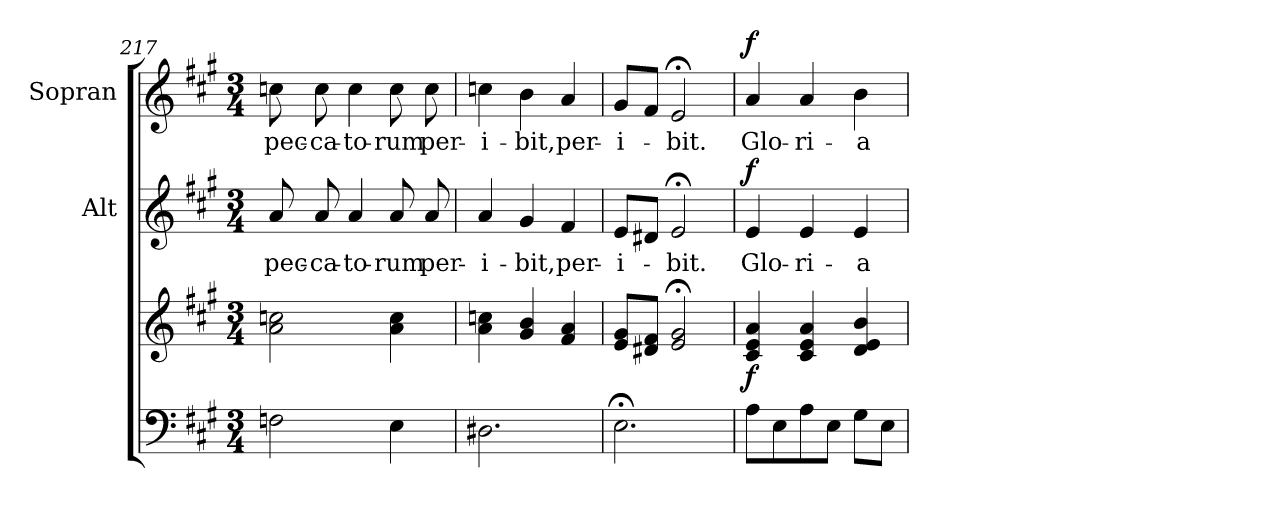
**kern	**kern	**dynam	**kern	**text	**dynam	**kern	**text	**dynam
*part3	*part3	*part3	*part2	*part2	*part2	*part1	*part1	*part1
*staff4	*staff3	*staff3/4	*staff2	*staff2	*staff2	*staff1	*staff1	*staff1
*	*	*	*I"Alt	*	*	*I"Sopran	*	*
*	*	*	*I'A.	*	*	*I'S.	*	*
*clefF4	*clefG2	*	*clefG2	*	*	*clefG2	*	*
*k[f#c#g#]	*k[f#c#g#]	*	*k[f#c#g#]	*	*	*k[f#c#g#]	*	*
*A:	*A:	*	*A:	*	*	*A:	*	*
*M3/4	*M3/4	*	*M3/4	*	*	*M3/4	*	*
=217	=217	=217	=217	=217	=217	=217	=217	=217
!	!	!	!	!LO:LY:b	!	!	!LO:LY:b	!
2Fn\	2a\ 2ccn\	.	8a/	pec-	.	8ccn\	pec-	.
!	!	!	!	!LO:LY:b	!	!	!LO:LY:b	!
.	.	.	8a/	-ca-	.	8cc\	-ca-	.
!	!	!	!	!LO:LY:b	!	!	!LO:LY:b	!
.	.	.	4a/	-to-	.	4cc\	-to-	.
!	!	!	!	!LO:LY:b	!	!	!LO:LY:b	!
4E\	4a\ 4cc\	.	8a/	-rum	.	8cc\	-rum	.
!	!	!	!	!LO:LY:b	!	!	!LO:LY:b	!
.	.	.	8a/	per-	.	8cc\	per-	.
=218	=218	=218	=218	=218	=218	=218	=218	=218
!	!	!	!	!LO:LY:b	!	!	!LO:LY:b	!
2.D#X\	4a\ 4ccn\	.	4a/	-i-	.	4ccn\	-i-	.
!	!	!	!	!LO:LY:b	!	!	!LO:LY:b	!
.	4g#/ 4b/	.	4g#/	-bit,	.	4b\	-bit,	.
!	!	!	!	!LO:LY:b	!	!	!LO:LY:b	!
.	4f#/ 4a/	.	4f#/	per-	.	4a/	per-	.
=219	=219	=219	=219	=219	=219	=219	=219	=219
!	!	!	!	!LO:LY:b	!	!	!LO:LY:b	!
2.E;<\	8e/ 8g#/L	.	8e/L	-i-	.	8g#/L	-i-	.
.	8d#X/ 8f#/J	.	8d#X/J	.	.	8f#/J	.	.
!	!	!	!	!LO:LY:b	!	!	!LO:LY:b	!
.	2e/;< 2g#/;<	.	2e;</	-bit.	.	2e;</	-bit.	.
!!LO:LB:g=z
=220	=220	=220	=220	=220	=220	=220	=220	=220
!	!	!LO:DY:b	!	!LO:LY:b	!LO:DY:a	!	!LO:LY:b	!LO:DY:a
8A\L	4c#/ 4e/ 4a/	f	4e/	Glo-	f	4a/	Glo-	f
8E\	.	.	.	.	.	.	.	.
!	!	!	!	!LO:LY:b	!	!	!LO:LY:b	!
8A\	4c#/ 4e/ 4a/	.	4e/	-ri-	.	4a/	-ri-	.
8E\J	.	.	.	.	.	.	.	.
!	!	!	!	!LO:LY:b	!	!	!LO:LY:b	!
8G#\L	4d/ 4e/ 4b/	.	4e/	-a	.	4b\	-a	.
8E\J	.	.	.	.	.	.	.	.
=	=	=	=	=	=	=	=	=
*-	*-	*-	*-	*-	*-	*-	*-	*-
